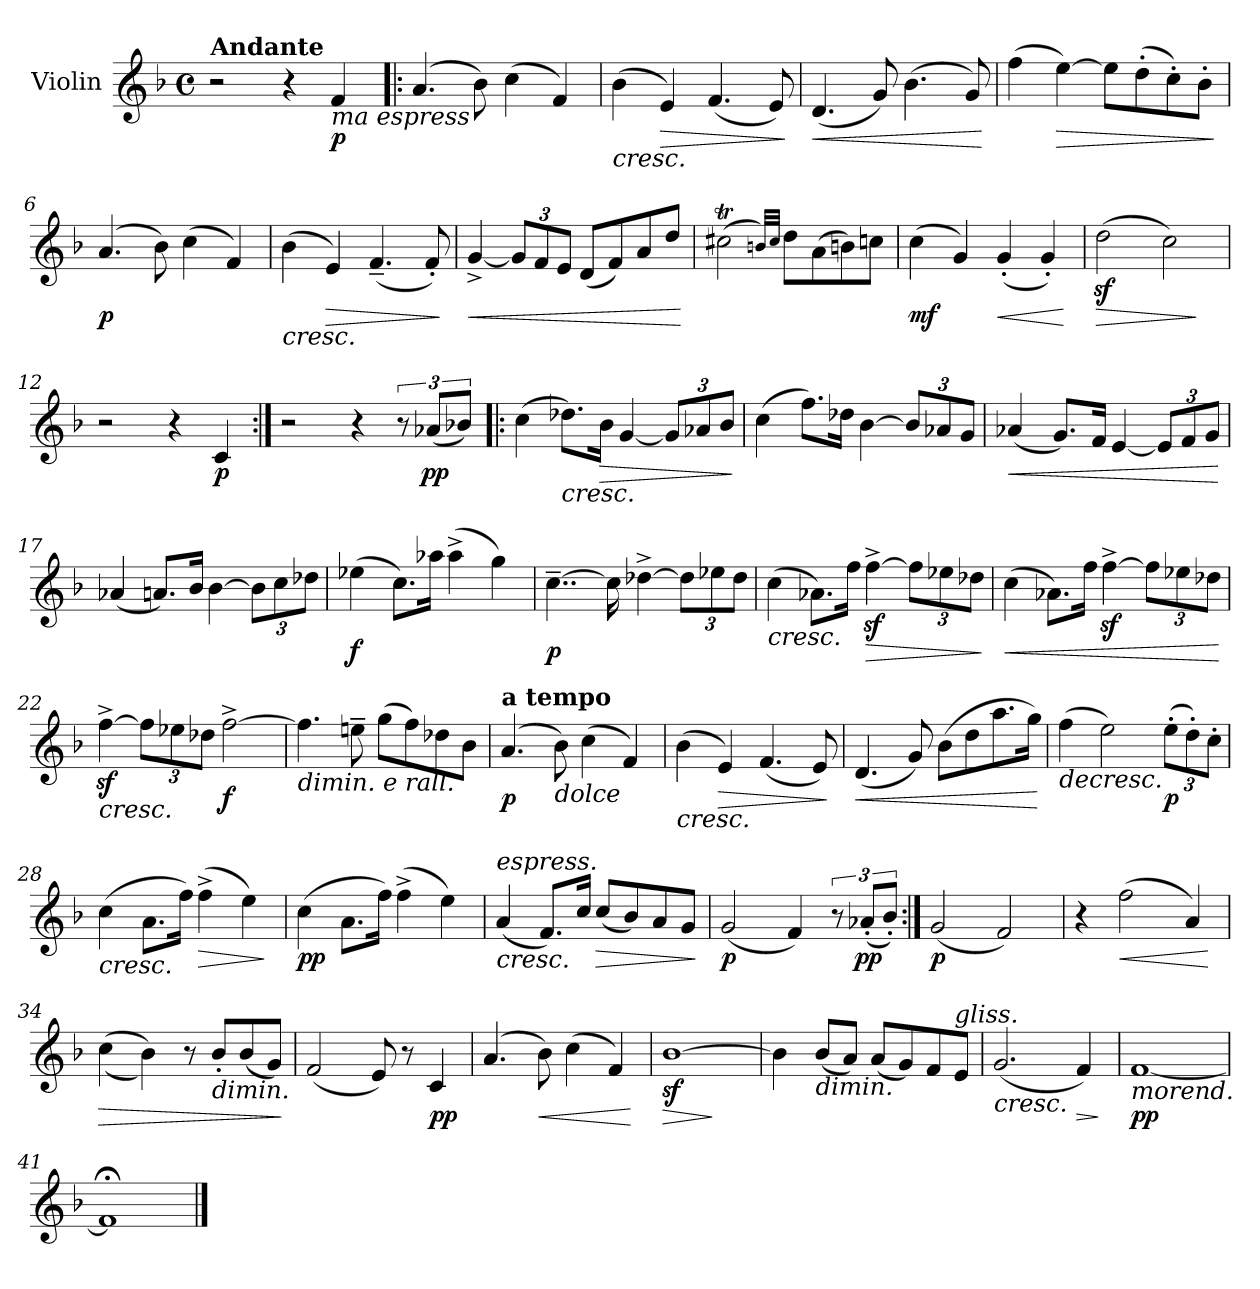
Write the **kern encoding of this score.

**kern	**dynam
*part1	*part1
*staff1	*staff1
*I"Violin	*
*I'Vln.	*
*clefG2	*
*k[b-]	*
*M4/4	*
*met(c)	*
=1	=1
!LO:TX:a:B:t=Andante	!
2r	.
4r	.
!LO:TX:b:i:t=ma espress	!
!	!LO:DY:b
4f/	p
=2!|:	=2!|:
(4.a/	.
8b-\)	.
(4cc\	.
4f/)	.
=3	=3
!	!LO:HP:b
(4b-\	<
!	!LO:HP:b
4e/)	>
(4.f/	.
8e/)	.
.	[ ]
=4	=4
!	!LO:HP:b
(4.d/	<
8g/)	.
(4.b-\	.
8g/)	.
.	[
=5	=5
!	!LO:DY:b
(4ff\	other-dynamics
!	!LO:HP:b
[4ee\)	>
8ee\L]	.
(8dd'\	.
8cc'\)	.
8b-'\J	.
.	]
=6	=6
!	!LO:DY:b
(4.a/	p
8b-\)	.
(4cc\	.
4f/)	.
=7	=7
!	!LO:HP:b
(4b-\	<
!	!LO:HP:b
4e/)	>
(4.f~/	.
8f'/)	.
.	[ ]
!!LO:LB:g=z
=8	=8
!	!LO:HP:b
[4g^/	<
*Xbrackettup	*
12g/L]	.
12f/	.
12e/J	.
(8d/L	.
8f/)	.
8a/	.
8dd/J	.
.	[
=9	=9
(2cc#Xt\	.
32qbn/LLL)	.
32qcc#/JJJ	.
8dd\L	.
(8a\	.
8bn\)	.
8ccn\J	.
=10	=10
!	!LO:DY:b
(4cc\	mf
4g/)	.
!	!LO:HP:b
(4g'/	<
4g'/)	.
.	[
=11	=11
!	!LO:HP:b
(2ddz<\	>
2cc\)	.
.	]
=12	=12
2r	.
4r	.
!	!LO:DY:b
4c/	p
=13:|!	=13:|!
2r	.
4r	.
*brackettup	*
12r	.
!	!LO:DY:b
(12a-X/L	pp
12b-X/J)	.
!!LO:LB:g=z
=14!|:	=14!|:
(4cc\	.
!	!LO:HP:b
8.dd-X\L)	<
!	!LO:HP:b
16b-\Jk	>
[4g/	.
*Xbrackettup	*
12g/L]	.
12a-X/	.
12b-/J	.
.	[ ]
=15	=15
(4cc\	.
8.ff\L)	.
16dd-X\Jk	.
[4b-\	.
12b-/L]	.
12a-X/	.
12g/J	.
=16	=16
!	!LO:HP:b
(4a-X/	<
8.g/L)	.
16f/Jk	.
[4e/	.
12e/L]	.
12f/	.
12g/J	.
.	[
=17	=17
(4a-X/	.
8.an/L)	.
16b-/Jk	.
[4b-\	.
12b-\L]	.
12cc\	.
12dd-X\J	.
=18	=18
!	!LO:DY:b
(4ee-X\	f
8.cc\L)	.
16aa-X\Jk	.
(4aa-^\	.
4gg\)	.
!!LO:LB:g=z
=19	=19
!	!LO:DY:b
[4..cc~\	p
16cc\]	.
[4dd-X^\	.
12dd-\L]	.
12ee-X\	.
12dd-\J	.
=20	=20
!	!LO:HP:b
(4cc\	<
8.a-X\L)	.
16ff\Jk	.
!	!LO:HP:b
[4ffz<^\	>
12ff\L]	.
12ee-X\	.
12dd-X\J	.
.	[ ]
=21	=21
!	!LO:HP:b
(4cc\	<
8.a-X\L)	.
16ff\Jk	.
[4ffz<^\	.
12ff\L]	.
12ee-X\	.
12dd-X\J	.
.	[
=22	=22
!	!LO:HP:b
[4ffz<^\	<
12ff\L]	.
12ee-X\	.
12dd-X\J	.
!	!LO:DY:b
[2ff^\	f
.	[
=23	=23
!LO:TX:b:i:t=dimin. e rall.	!
4.ff\]	.
8een~\	.
(8gg\L	.
8ff\)	.
8dd-X\	.
8b-\J	.
!!LO:LB:g=z
=24	=24
!LO:TX:a:B:t=a tempo	!
!	!LO:DY:b
(4.a/	p
!LO:TX:b:i:t=dolce	!
8b-\)	.
(4cc\	.
4f/)	.
=25	=25
!	!LO:HP:b
(4b-\	<
!	!LO:HP:b
4e/)	>
(4.f/	.
8e/)	.
.	[ ]
=26	=26
!	!LO:HP:b
(4.d/	<
8g/)	.
(8b-\L	.
8dd\	.
8.aa\	.
16gg\Jk)	.
.	[
=27	=27
!	!LO:HP:b
(4ff\	>
2ee\)	.
!	!LO:DY:b
(12ee'\L	p
12dd'\)	.
12cc'\J	.
.	]
=28	=28
!	!LO:HP:b
(4cc\	<
8.a\L	.
16ff\Jk)	.
!	!LO:HP:b
(4ff^\	>
4ee\)	.
.	[ ]
=29	=29
!	!LO:DY:b
(4cc\	pp
8.a\L	.
16ff\Jk)	.
(4ff^\	.
4ee\)	.
=30	=30
!LO:TX:a:i:t=espress.	!
!	!LO:HP:b
(4a/	<
8.f/L)	.
16cc/Jk	.
!	!LO:HP:b
(8cc/L	>
8b-/)	.
8a/	.
8g/J	.
.	[ ]
!!LO:LB:g=z
=31	=31
!	!LO:DY:b
(2g/	p
4f/)	.
*brackettup	*
12r	.
!	!LO:DY:b
(12a-X'/L	pp
12b-'/J)	.
=32:|!	=32:|!
!	!LO:DY:b
(2g/	p
2f/)	.
=33	=33
4r	.
!	!LO:HP:b
(2ff\	<
4a/)	.
.	[
=34	=34
!	!LO:HP:b
((4cc\	>
4b-\))	.
8r	.
!LO:TX:b:i:t=dimin.	!
8b-'/L	.
(8b-/	.
8g/J)	.
.	]
=35	=35
(2f/	.
8e/)	.
8r	.
!	!LO:DY:b
4c/	pp
=36	=36
(4.a/	.
!	!LO:HP:b
8b-\)	<
(4cc\	.
4f/)	.
.	[
=37	=37
!	!LO:HP:b
[1b-z<	>
.	]
=38	=38
4b-\]	.
!LO:TX:b:i:t=dimin.	!
(8b-/L	.
8a/J)	.
(8a/L	.
8g/)	.
8f/	.
!LO:TX:a:i:t=gliss.	!
8e/J	.
=39	=39
!	!LO:HP:b
(2.g/	<
!	!LO:HP:b
4f/)	>
.	[ ]
!!LO:LB:g=z
=40	=40
!LO:TX:b:i:t=morend.	!
!	!LO:DY:b
[1f	pp
=41	=41
1f;<]	.
==	==
*-	*-
